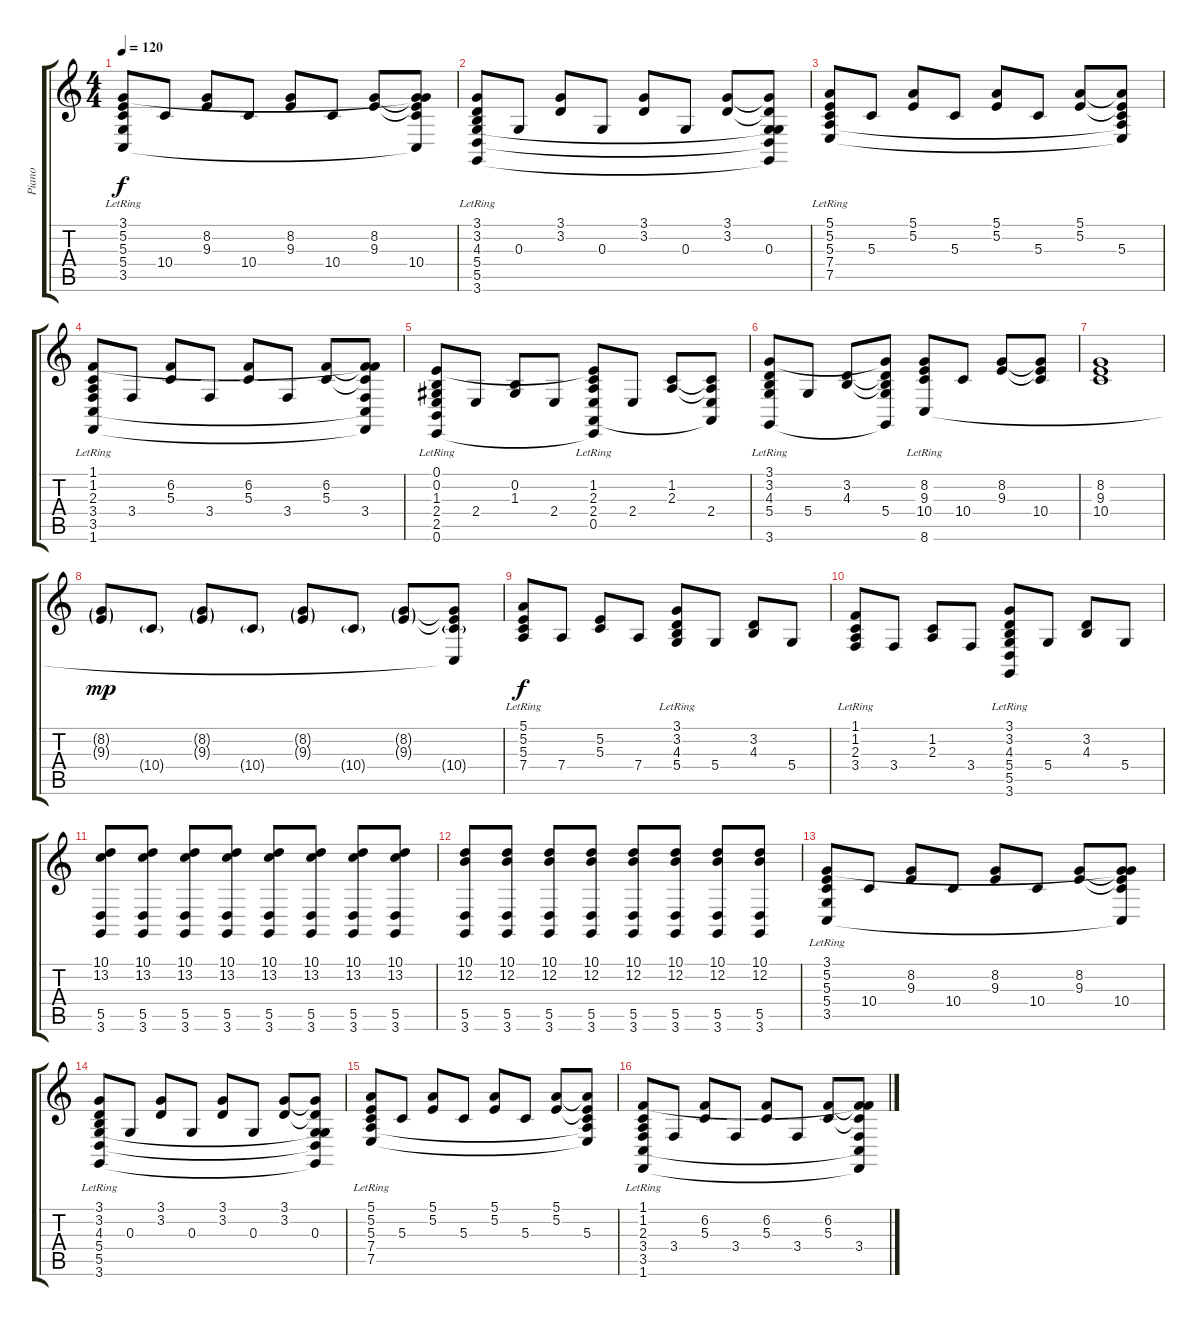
\track ("Piano" "Piano") {instrument acousticgrandpiano}
\staff {score tabs}
\tuning (E4 B3 G3 D3 A2 E2) {hide}
\ts (4 4)
\tempo 120
\clef g2
\ks c
(3.1{lr} 5.2{lr} 5.3{lr} 5.4{lr} 3.5{lr}).8{dy f} 10.4.8 (8.2 9.3).8 10.4.8 (8.2 9.3).8 10.4.8 (8.2 9.3).8 (3.1{t} 8.2{t} 9.3{t} 10.4 3.5{t}).8 |
(3.1{lr} 3.2{lr} 4.3{lr} 5.4{lr} 5.5{lr} 3.6{lr}).8 0.3.8 (3.1 3.2).8 0.3.8 (3.1 3.2).8 0.3.8 (3.1 3.2).8 (3.1{t} 3.2{t} 0.3 5.4{t} 5.5{t} 3.6{t}).8 |
(5.1{lr} 5.2{lr} 5.3{lr} 7.4{lr} 7.5{lr}).8 5.3.8 (5.1 5.2).8 5.3.8 (5.1 5.2).8 5.3.8 (5.1 5.2).8 (5.1{t} 5.2{t} 5.3 7.4{t} 7.5{t}).8 |
(1.1{lr} 1.2{lr} 2.3{lr} 3.4{lr} 3.5{lr} 1.6{lr}).8 3.4.8 (6.2 5.3).8 3.4.8 (6.2 5.3).8 3.4.8 (6.2 5.3).8 (1.1{t} 6.2{t} 5.3{t} 3.4 3.5{t} 1.6{t}).8 |
(0.1{lr} 0.2{lr} 1.3{lr} 2.4{lr} 2.5{lr} 0.6{lr}).8 2.4.8 (0.2 1.3).8 2.4.8 (0.1{t} 1.2{lr} 2.3{lr} 2.4{lr} 0.5{lr} 0.6{t}).8 2.4.8 (1.2 2.3).8 (1.2{t} 2.3{t} 2.4 0.5{t}).8 |
(3.1{lr} 3.2{lr} 4.3{lr} 5.4{lr} 3.6{lr}).8 5.4.8 (3.2 4.3).8 (3.1{t} 3.2{t} 4.3{t} 5.4 3.6{t}).8 (8.2{lr} 9.3{lr} 10.4{lr} 8.6{lr}).8 10.4.8 (8.2 9.3).8 (8.2{t} 9.3{t} 10.4).8 |
(8.2 9.3 10.4).1 |
(8.2{g} 9.3{g}).8{dy mp} 10.4{g}.8 (8.2{g} 9.3{g}).8 10.4{g}.8 (8.2{g} 9.3{g}).8 10.4{g}.8 (8.2{g} 9.3{g}).8 (8.2{t} 9.3{t} 10.4{g} 8.6{t}).8 |
(5.1{lr} 5.2{lr} 5.3{lr} 7.4{lr}).8{dy f} 7.4.8 (5.2 5.3).8 7.4.8 (3.1{lr} 3.2{lr} 4.3{lr} 5.4{lr}).8 5.4.8 (3.2 4.3).8 5.4.8 |
(1.1{lr} 1.2{lr} 2.3{lr} 3.4{lr}).8 3.4.8 (1.2 2.3).8 3.4.8 (3.1{lr} 3.2{lr} 4.3{lr} 5.4{lr} 5.5{lr} 3.6{lr}).8 5.4.8 (3.2 4.3).8 5.4.8 |
(10.1 13.2 5.5 3.6).8 (10.1 13.2 5.5 3.6).8 (10.1 13.2 5.5 3.6).8 (10.1 13.2 5.5 3.6).8 (10.1 13.2 5.5 3.6).8 (10.1 13.2 5.5 3.6).8 (10.1 13.2 5.5 3.6).8 (10.1 13.2 5.5 3.6).8 |
(10.1 12.2 5.5 3.6).8 (10.1 12.2 5.5 3.6).8 (10.1 12.2 5.5 3.6).8 (10.1 12.2 5.5 3.6).8 (10.1 12.2 5.5 3.6).8 (10.1 12.2 5.5 3.6).8 (10.1 12.2 5.5 3.6).8 (10.1 12.2 5.5 3.6).8 |
(3.1{lr} 5.2{lr} 5.3{lr} 5.4{lr} 3.5{lr}).8 10.4.8 (8.2 9.3).8 10.4.8 (8.2 9.3).8 10.4.8 (8.2 9.3).8 (3.1{t} 8.2{t} 9.3{t} 10.4 3.5{t}).8 |
(3.1{lr} 3.2{lr} 4.3{lr} 5.4{lr} 5.5{lr} 3.6{lr}).8 0.3.8 (3.1 3.2).8 0.3.8 (3.1 3.2).8 0.3.8 (3.1 3.2).8 (3.1{t} 3.2{t} 0.3 5.4{t} 5.5{t} 3.6{t}).8 |
(5.1{lr} 5.2{lr} 5.3{lr} 7.4{lr} 7.5{lr}).8 5.3.8 (5.1 5.2).8 5.3.8 (5.1 5.2).8 5.3.8 (5.1 5.2).8 (5.1{t} 5.2{t} 5.3 7.4{t} 7.5{t}).8 |
(1.1{lr} 1.2{lr} 2.3{lr} 3.4{lr} 3.5{lr} 1.6{lr}).8 3.4.8 (6.2 5.3).8 3.4.8 (6.2 5.3).8 3.4.8 (6.2 5.3).8 (1.1{t} 6.2{t} 5.3{t} 3.4 3.5{t} 1.6{t}).8
